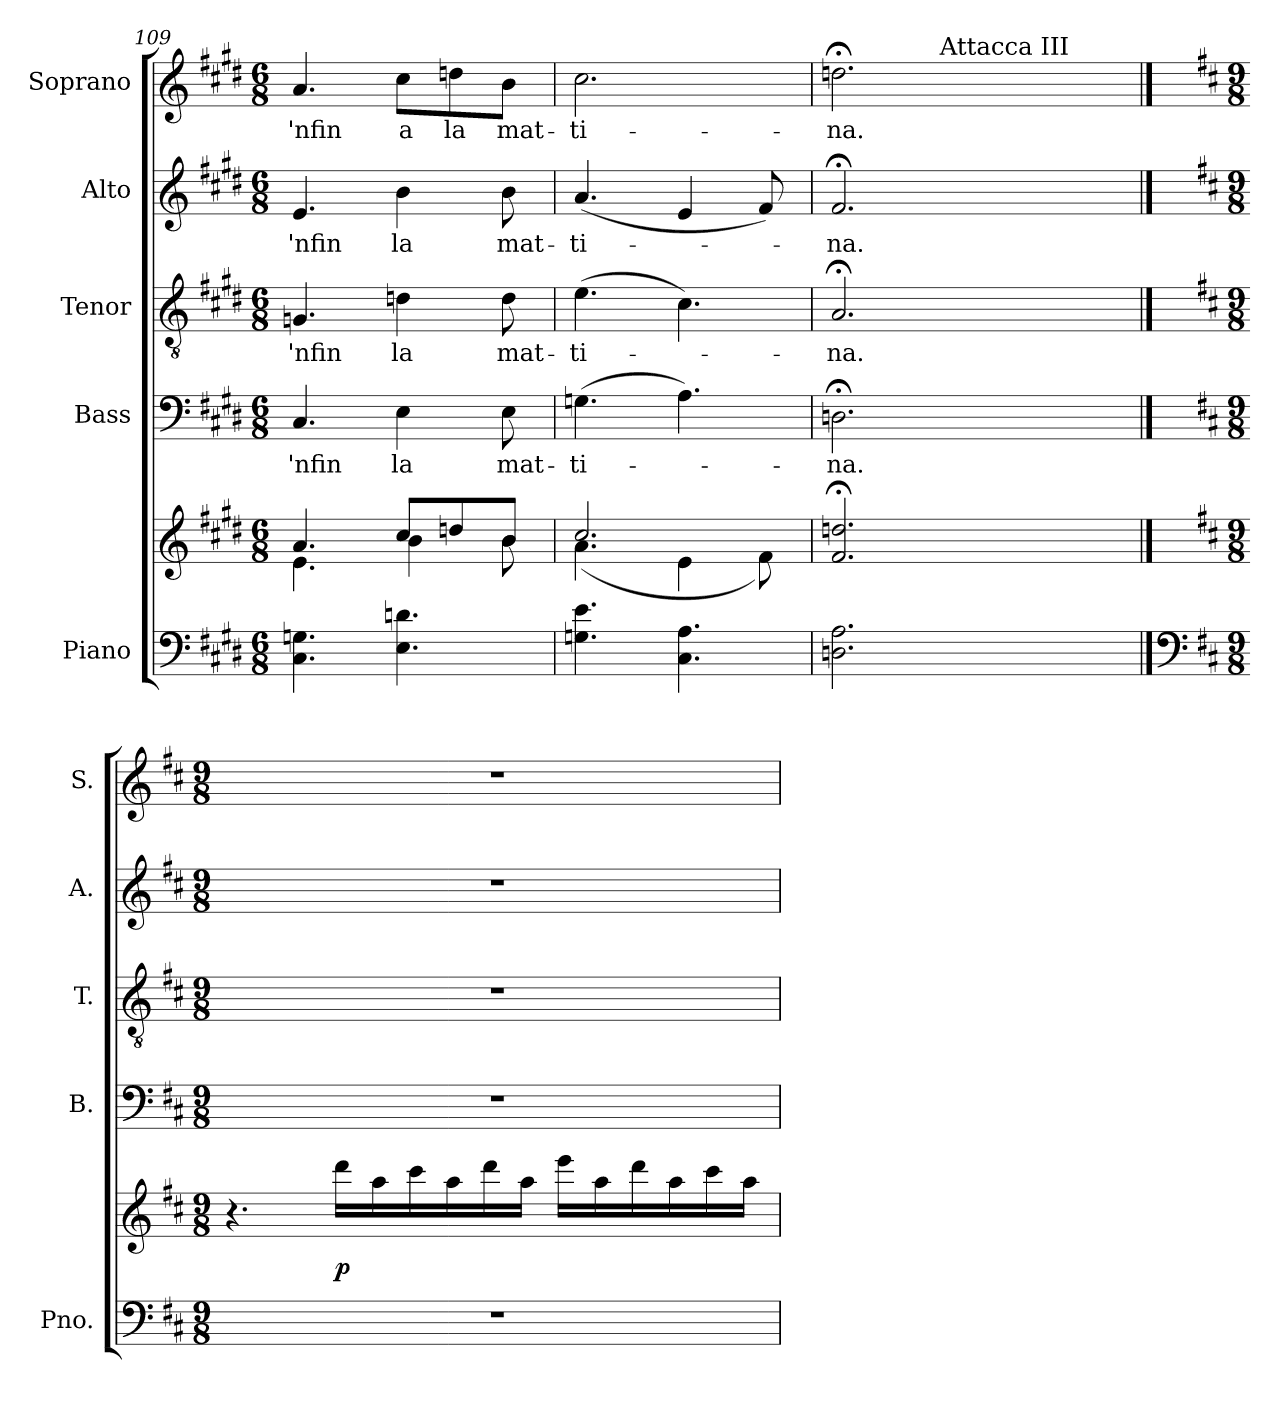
**kern	**kern	**dynam	**kern	**text	**kern	**text	**kern	**text	**kern	**text
*part5	*part5	*part5	*part4	*part4	*part3	*part3	*part2	*part2	*part1	*part1
*staff6	*staff5	*staff5/6	*staff4	*staff4	*staff3	*staff3	*staff2	*staff2	*staff1	*staff1
*I"Piano	*	*	*I"Bass	*	*I"Tenor	*	*I"Alto	*	*I"Soprano	*
*I'Pno.	*	*	*I'B.	*	*I'T.	*	*I'A.	*	*I'S.	*
*clefF4	*clefG2	*	*clefF4	*	*clefGv2	*	*clefG2	*	*clefG2	*
*	*	*	*	*	*ITrd7c12	*	*	*	*	*
*k[f#c#g#d#]	*k[f#c#g#d#]	*	*k[f#c#g#d#]	*	*k[f#c#g#d#]	*	*k[f#c#g#d#]	*	*k[f#c#g#d#]	*
*E:	*E:	*	*E:	*	*E:	*	*E:	*	*E:	*
*M6/8	*M6/8	*	*M6/8	*	*M6/8	*	*M6/8	*	*M6/8	*
=109	=109	=109	=109	=109	=109	=109	=109	=109	=109	=109
*	*^	*	*	*	*	*	*	*	*	*
!	!	!	!	!	!LO:LY:b:color=#000000	!	!	!	!	!	!
!	!	!	!	!	!	!	!LO:LY:b:color=#000000	!	!	!	!
!	!	!	!	!	!	!	!	!	!LO:LY:b:color=#000000	!	!
!	!	!	!	!	!	!	!	!	!	!	!LO:LY:b:color=#000000
4.C#i\ 4.Gni	4.ai/	4.ei\	.	4.C#i/	'nfin	4.GGni/	'nfin	4.ei/	'nfin	4.ai/	'nfin
!	!	!	!	!	!LO:LY:b:color=#000000	!	!	!	!	!	!
!	!	!	!	!	!	!	!LO:LY:b:color=#000000	!	!	!	!
!	!	!	!	!	!	!	!	!	!LO:LY:b:color=#000000	!	!
!	!	!	!	!	!	!	!	!	!	!	!LO:LY:b:color=#000000
4.Ei\ 4.dni	8cc#i/L	4bi\	.	4Ei\	la	4Dni\	la	4bi\	la	8cc#i\L	a
!	!	!	!	!	!	!	!	!	!	!	!LO:LY:b:color=#000000
.	8ddni/	.	.	.	.	.	.	.	.	8ddni\	la
!	!	!	!	!	!LO:LY:b:color=#000000	!	!	!	!	!	!
!	!	!	!	!	!	!	!LO:LY:b:color=#000000	!	!	!	!
!	!	!	!	!	!	!	!	!	!LO:LY:b:color=#000000	!	!
!	!	!	!	!	!	!	!	!	!	!	!LO:LY:b:color=#000000
.	8bi/J	8bi\	.	8Ei\	mat-	8Di\	mat-	8bi\	mat-	8bi\J	mat-
=110	=110	=110	=110	=110	=110	=110	=110	=110	=110	=110	=110
!	!	!	!	!	!LO:LY:b:color=#000000	!	!	!	!	!	!
!	!	!	!	!	!	!	!LO:LY:b:color=#000000	!	!	!	!
!	!	!	!	!	!	!	!	!	!LO:LY:b:color=#000000	!	!
!	!	!	!	!	!	!	!	!	!	!	!LO:LY:b:color=#000000
4.Gni\ 4.ei	2.cc#i/	(4.ai\	.	(4.Gni\	-ti-	(4.Ei\	-ti-	(4.ai/	-ti-	2.cc#i\	-ti-
4.C#i\ 4.Ai	.	4ei\	.	4.Ai\)	.	4.C#i\)	.	4ei/	.	.	.
.	.	8f#i\)	.	.	.	.	.	8f#i/)	.	.	.
*	*v	*v	*	*	*	*	*	*	*	*	*
=111	=111	=111	=111	=111	=111	=111	=111	=111	=111	=111
*	*^	*	*	*	*	*	*	*	*	*
!	!	!	!	!	!LO:LY:b:color=#000000	!	!	!	!	!	!
*	*v	*v	*	*	*	*	*	*	*	*	*
*	*^	*	*	*	*	*	*	*	*	*
!	!	!	!	!	!	!	!LO:LY:b:color=#000000	!	!	!	!
*	*v	*v	*	*	*	*	*	*	*	*	*
*	*^	*	*	*	*	*	*	*	*	*
!	!	!	!	!	!	!	!	!	!LO:LY:b:color=#000000	!	!
*	*v	*v	*	*	*	*	*	*	*	*	*
*	*^	*	*	*	*	*	*	*	*	*
!	!	!	!	!	!	!	!	!	!	!	!LO:LY:b:color=#000000
*	*v	*v	*	*	*	*	*	*	*	*^	*
2.Dni\ 2.Ai	2.f#i/; 2.ddni;	.	2.Dn;i\	-na.	2.AA;i/	-na.	2.f#;i/	-na.	2.ddn;i\	4ryy	-na.
.	.	.	.	.	.	.	.	.	.	32ryy	.
.	.	.	.	.	.	.	.	.	.	512.ryy	.
!	!	!	!	!	!	!	!	!	!	!LO:TX:a:t=Attacca III	!
.	.	.	.	.	.	.	.	.	.	4ryy	.
.	.	.	.	.	.	.	.	.	.	8ryy	.
.	.	.	.	.	.	.	.	.	.	16ryy	.
.	.	.	.	.	.	.	.	.	.	64ryy	.
.	.	.	.	.	.	.	.	.	.	128ryy	.
.	.	.	.	.	.	.	.	.	.	256ryy	.
.	.	.	.	.	.	.	.	.	.	1024ryy	.
*	*	*	*	*	*	*	*	*	*v	*v	*
!!LO:PB:g=z
==112	==112	==112	==112	==112	==112	==112	==112	==112	==112	==112
*clefF4	*	*	*	*	*	*	*	*	*	*
*k[f#c#]	*k[f#c#]	*	*k[f#c#]	*	*k[f#c#]	*	*k[f#c#]	*	*k[f#c#]	*
*D:	*D:	*	*D:	*	*D:	*	*D:	*	*D:	*
*M9/8	*M9/8	*	*M9/8	*	*M9/8	*	*M9/8	*	*M9/8	*
*	*	*	*	*	*	*	*	*	*MM80	*
*	*	*	*	*	*	*	*	*	*^	*
!LO:N:vis=1	!	!	!LO:N:vis=1	!	!LO:N:vis=1	!	!LO:N:vis=1	!	!LO:N:vis=1	!	!
*	*	*	*	*	*	*	*	*	*v	*v	*
8%9r	4.r	.	8%9r	.	8%9r	.	8%9r	.	8%9r	.
.	16dddi\LL	p	.	.	.	.	.	.	.	.
.	16aai\	.	.	.	.	.	.	.	.	.
.	16ccc#i\	.	.	.	.	.	.	.	.	.
.	16aai\	.	.	.	.	.	.	.	.	.
.	16dddi\	.	.	.	.	.	.	.	.	.
.	16aai\JJ	.	.	.	.	.	.	.	.	.
.	16eeei\LL	.	.	.	.	.	.	.	.	.
.	16aai\	.	.	.	.	.	.	.	.	.
.	16dddi\	.	.	.	.	.	.	.	.	.
.	16aai\	.	.	.	.	.	.	.	.	.
.	16ccc#i\	.	.	.	.	.	.	.	.	.
.	16aai\JJ	.	.	.	.	.	.	.	.	.
=	=	=	=	=	=	=	=	=	=	=
*-	*-	*-	*-	*-	*-	*-	*-	*-	*-	*-
